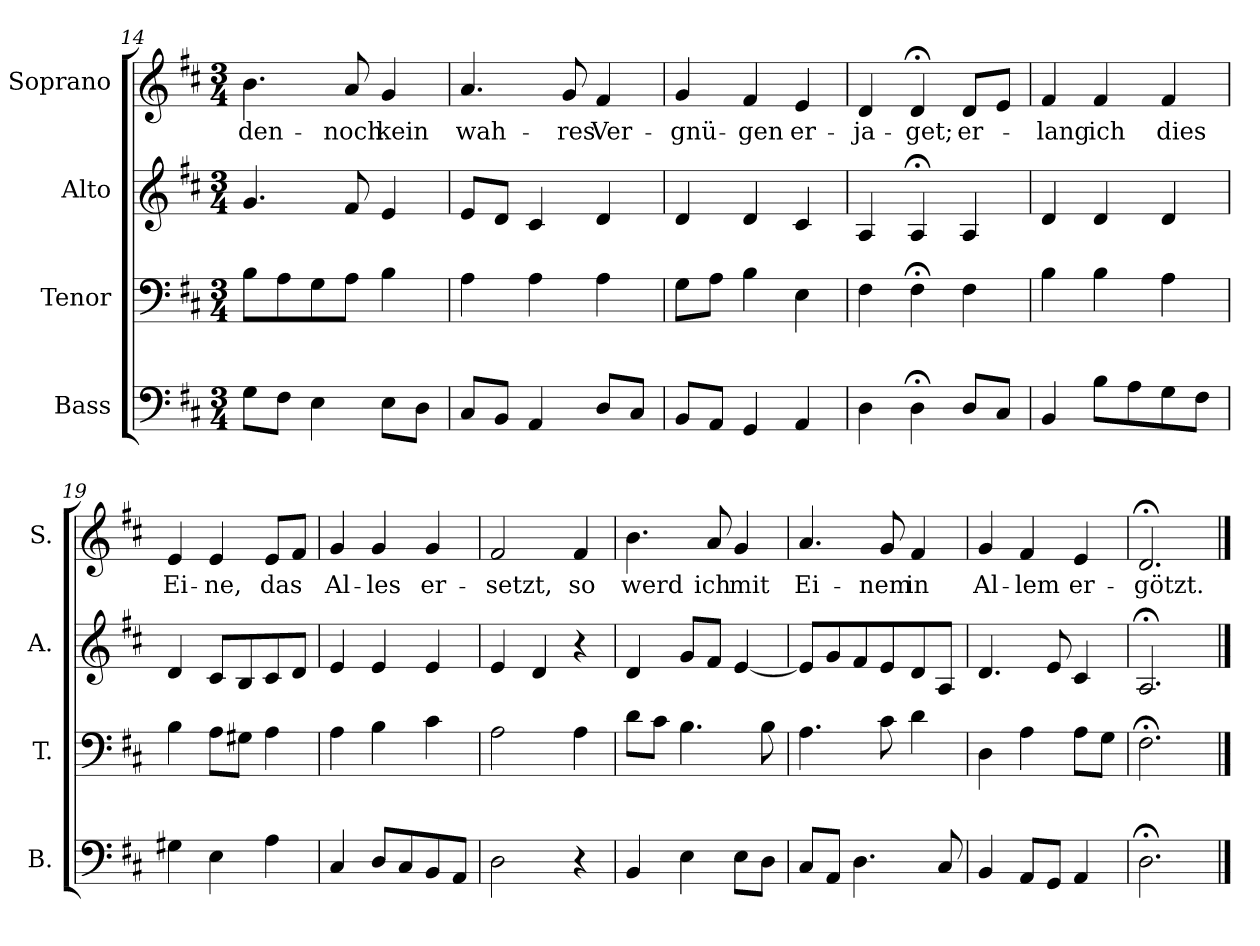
**kern	**kern	**kern	**kern	**text
*part4	*part3	*part2	*part1	*part1
*staff4	*staff3	*staff2	*staff1	*staff1
*I"Bass	*I"Tenor	*I"Alto	*I"Soprano	*
*I'B.	*I'T.	*I'A.	*I'S.	*
*clefF4	*clefF4	*clefG2	*clefG2	*
*k[f#c#]	*k[f#c#]	*k[f#c#]	*k[f#c#]	*
*D:	*D:	*D:	*D:	*
*M3/4	*M3/4	*M3/4	*M3/4	*
=14	=14	=14	=14	=14
!	!	!	!	!LO:LY:b
8G\L	8B\L	4.g/	4.b\	den-
8F#\J	8A\	.	.	.
4E\	8G\	.	.	.
!	!	!	!	!LO:LY:b
.	8A\J	8f#/	8a/	-noch
!	!	!	!	!LO:LY:b
8E\L	4B\	4e/	4g/	kein
8D\J	.	.	.	.
=15	=15	=15	=15	=15
!	!	!	!	!LO:LY:b
8C#/L	4A\	8e/L	4.a/	wah-
8BB/J	.	8d/J	.	.
4AA/	4A\	4c#/	.	.
!	!	!	!	!LO:LY:b
.	.	.	8g/	-res
!	!	!	!	!LO:LY:b
8D/L	4A\	4d/	4f#/	Ver-
8C#/J	.	.	.	.
=16	=16	=16	=16	=16
!	!	!	!	!LO:LY:b
8BB/L	8G\L	4d/	4g/	-gnü-
8AA/J	8A\J	.	.	.
!	!	!	!	!LO:LY:b
4GG/	4B\	4d/	4f#/	-gen
!	!	!	!	!LO:LY:b
4AA/	4E\	4c#/	4e/	er-
=17	=17	=17	=17	=17
!	!	!	!	!LO:LY:b
4D\	4F#\	4A/	4d/	-ja-
!	!	!	!	!LO:LY:b
4D;<\	4F#;<\	4A;</	4d;</	-get;
!	!	!	!	!LO:LY:b
8D/L	4F#\	4A/	8d/L	er-
8C#/J	.	.	8e/J	.
!!LO:LB:g=z
=18	=18	=18	=18	=18
!	!	!	!	!LO:LY:b
4BB/	4B\	4d/	4f#/	-lang
!	!	!	!	!LO:LY:b
8B\L	4B\	4d/	4f#/	ich
8A\	.	.	.	.
!	!	!	!	!LO:LY:b
8G\	4A\	4d/	4f#/	dies
8F#\J	.	.	.	.
!!LO:LB:g=z
=19	=19	=19	=19	=19
!	!	!	!	!LO:LY:b
4G#X\	4B\	4d/	4e/	Ei-
!	!	!	!	!LO:LY:b
4E\	8A\L	8c#/L	4e/	-ne,
.	8G#X\J	8B/	.	.
!	!	!	!	!LO:LY:b
4A\	4A\	8c#/	8e/L	das
.	.	8d/J	8f#/J	.
=20	=20	=20	=20	=20
!	!	!	!	!LO:LY:b
4C#/	4A\	4e/	4g/	Al-
!	!	!	!	!LO:LY:b
8D/L	4B\	4e/	4g/	-les
8C#/	.	.	.	.
!	!	!	!	!LO:LY:b
8BB/	4c#\	4e/	4g/	er-
8AA/J	.	.	.	.
=21	=21	=21	=21	=21
!	!	!	!	!LO:LY:b
2D\	2A\	4e/	2f#/	-setzt,
.	.	4d/	.	.
!	!	!	!	!LO:LY:b
4r	4A\	4r	4f#/	so
=22	=22	=22	=22	=22
!	!	!	!	!LO:LY:b
4BB/	8d\L	4d/	4.b\	werd
.	8c#\J	.	.	.
4E\	4.B\	8g/L	.	.
!	!	!	!	!LO:LY:b
.	.	8f#/J	8a/	ich
!	!	!	!	!LO:LY:b
8E\L	.	[4e/	4g/	mit
8D\J	8B\	.	.	.
=23	=23	=23	=23	=23
!	!	!	!	!LO:LY:b
8C#/L	4.A\	8e/L]	4.a/	Ei-
8AA/J	.	8g/	.	.
4.D\	.	8f#/	.	.
!	!	!	!	!LO:LY:b
.	8c#\	8e/	8g/	-nem
!	!	!	!	!LO:LY:b
.	4d\	8d/	4f#/	in
8C#/	.	8A/J	.	.
=24	=24	=24	=24	=24
!	!	!	!	!LO:LY:b
4BB/	4D\	4.d/	4g/	Al-
!	!	!	!	!LO:LY:b
8AA/L	4A\	.	4f#/	-lem
8GG/J	.	8e/	.	.
!	!	!	!	!LO:LY:b
4AA/	8A\L	4c#/	4e/	er-
.	8G\J	.	.	.
=25	=25	=25	=25	=25
!	!	!	!	!LO:LY:b
2.D;<\	2.F#;<\	2.A;</	2.d;</	-götzt.
==	==	==	==	==
*-	*-	*-	*-	*-
